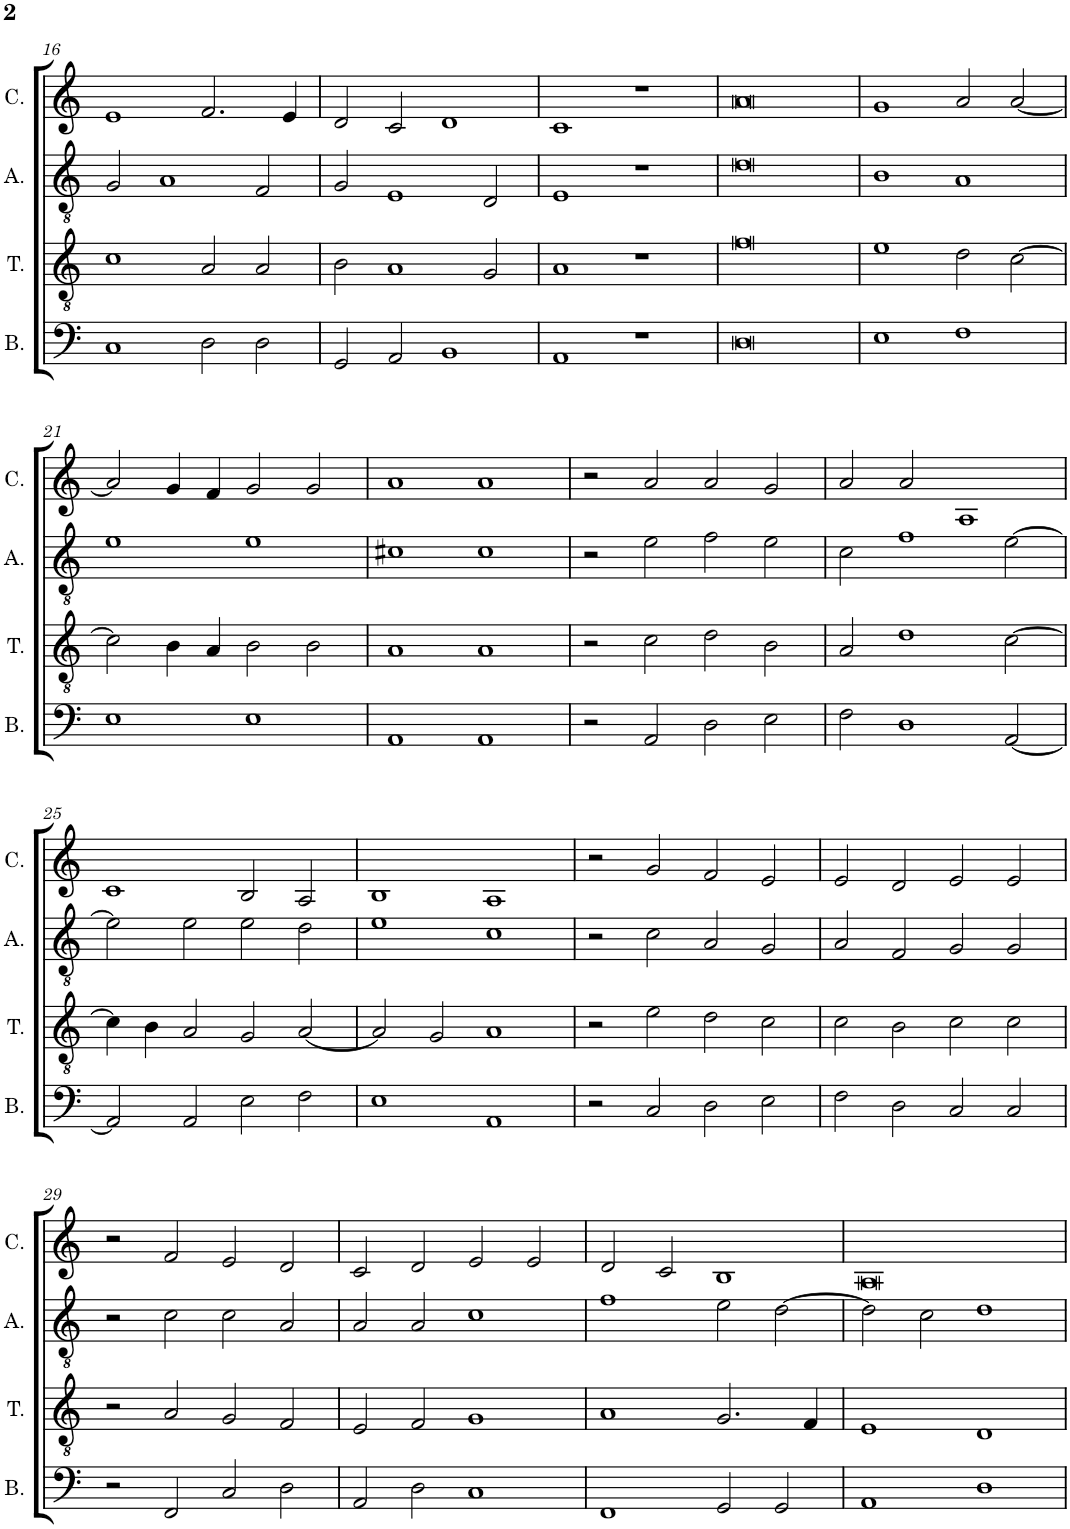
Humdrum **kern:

**kern	**kern	**kern	**kern
*part4	*part3	*part2	*part1
*staff4	*staff3	*staff2	*staff1
*I"Bassus	*I"Tenor	*I"Altus	*I"Cantus
*I'B.	*I'T.	*I'A.	*I'C.
!!LO:PB:g=z
*clefF4	*clefGv2	*clefGv2	*clefG2
*k[]	*k[]	*k[]	*k[]
*M2/1	*M2/1	*M2/1	*M2/1
=16	=16	=16	=16
1C	1c	2G/	1e
.	.	1A	.
2D\	2A/	.	2.f/
2D\	2A/	2F/	.
.	.	.	4e/
=17	=17	=17	=17
2GG/	2B\	2G/	2d/
2AA/	1A	1E	2c/
1BB	.	.	1d
.	2G/	2D/	.
=18	=18	=18	=18
1AA	1A	1E	1c
1r	1r	1r	1r
=19	=19	=19	=19
0D	0f	0d	0a
=20	=20	=20	=20
1E	1e	1B	1g
1F	2d\	1A	2a/
.	[2c\	.	[2a/
!!LO:LB:g=z
=21	=21	=21	=21
1E	2c\]	1e	2a/]
.	4B\	.	4g/
.	4A/	.	4f/
1E	2B\	1e	2g/
.	2B\	.	2g/
=22	=22	=22	=22
1AA	1A	1c#X	1a
1AA	1A	1c#	1a
=23	=23	=23	=23
2r	2r	2r	2r
2AA/	2c\	2e\	2a/
2D\	2d\	2f\	2a/
2E\	2B\	2e\	2g/
=24	=24	=24	=24
2F\	2A/	2c\	2a/
1D	1d	1f	2a/
.	.	.	1A
[2AA/	[2c\	[2e\	.
!!LO:LB:g=z
=25	=25	=25	=25
2AA/]	4c\]	2e\]	1c
.	4B\	.	.
2AA/	2A/	2e\	.
2E\	2G/	2e\	2B/
2F\	[2A/	2d\	2A/
=26	=26	=26	=26
1E	2A/]	1e	1B
.	2G/	.	.
1AA	1A	1c	1A
=27	=27	=27	=27
2r	2r	2r	2r
2C/	2e\	2c\	2g/
2D\	2d\	2A/	2f/
2E\	2c\	2G/	2e/
=28	=28	=28	=28
2F\	2c\	2A/	2e/
2D\	2B\	2F/	2d/
2C/	2c\	2G/	2e/
2C/	2c\	2G/	2e/
!!LO:LB:g=z
=29	=29	=29	=29
2r	2r	2r	2r
2FF/	2A/	2c\	2f/
2C/	2G/	2c\	2e/
2D\	2F/	2A/	2d/
=30	=30	=30	=30
2AA/	2E/	2A/	2c/
2D\	2F/	2A/	2d/
1C	1G	1c	2e/
.	.	.	2e/
=31	=31	=31	=31
1FF	1A	1f	2d/
.	.	.	2c/
2GG/	2.G/	2e\	1B
2GG/	.	[2d\	.
.	4F/	.	.
=32	=32	=32	=32
1AA	1E	2d\]	0A
.	.	2c\	.
1D	1D	1d	.
=	=	=	=
*-	*-	*-	*-
